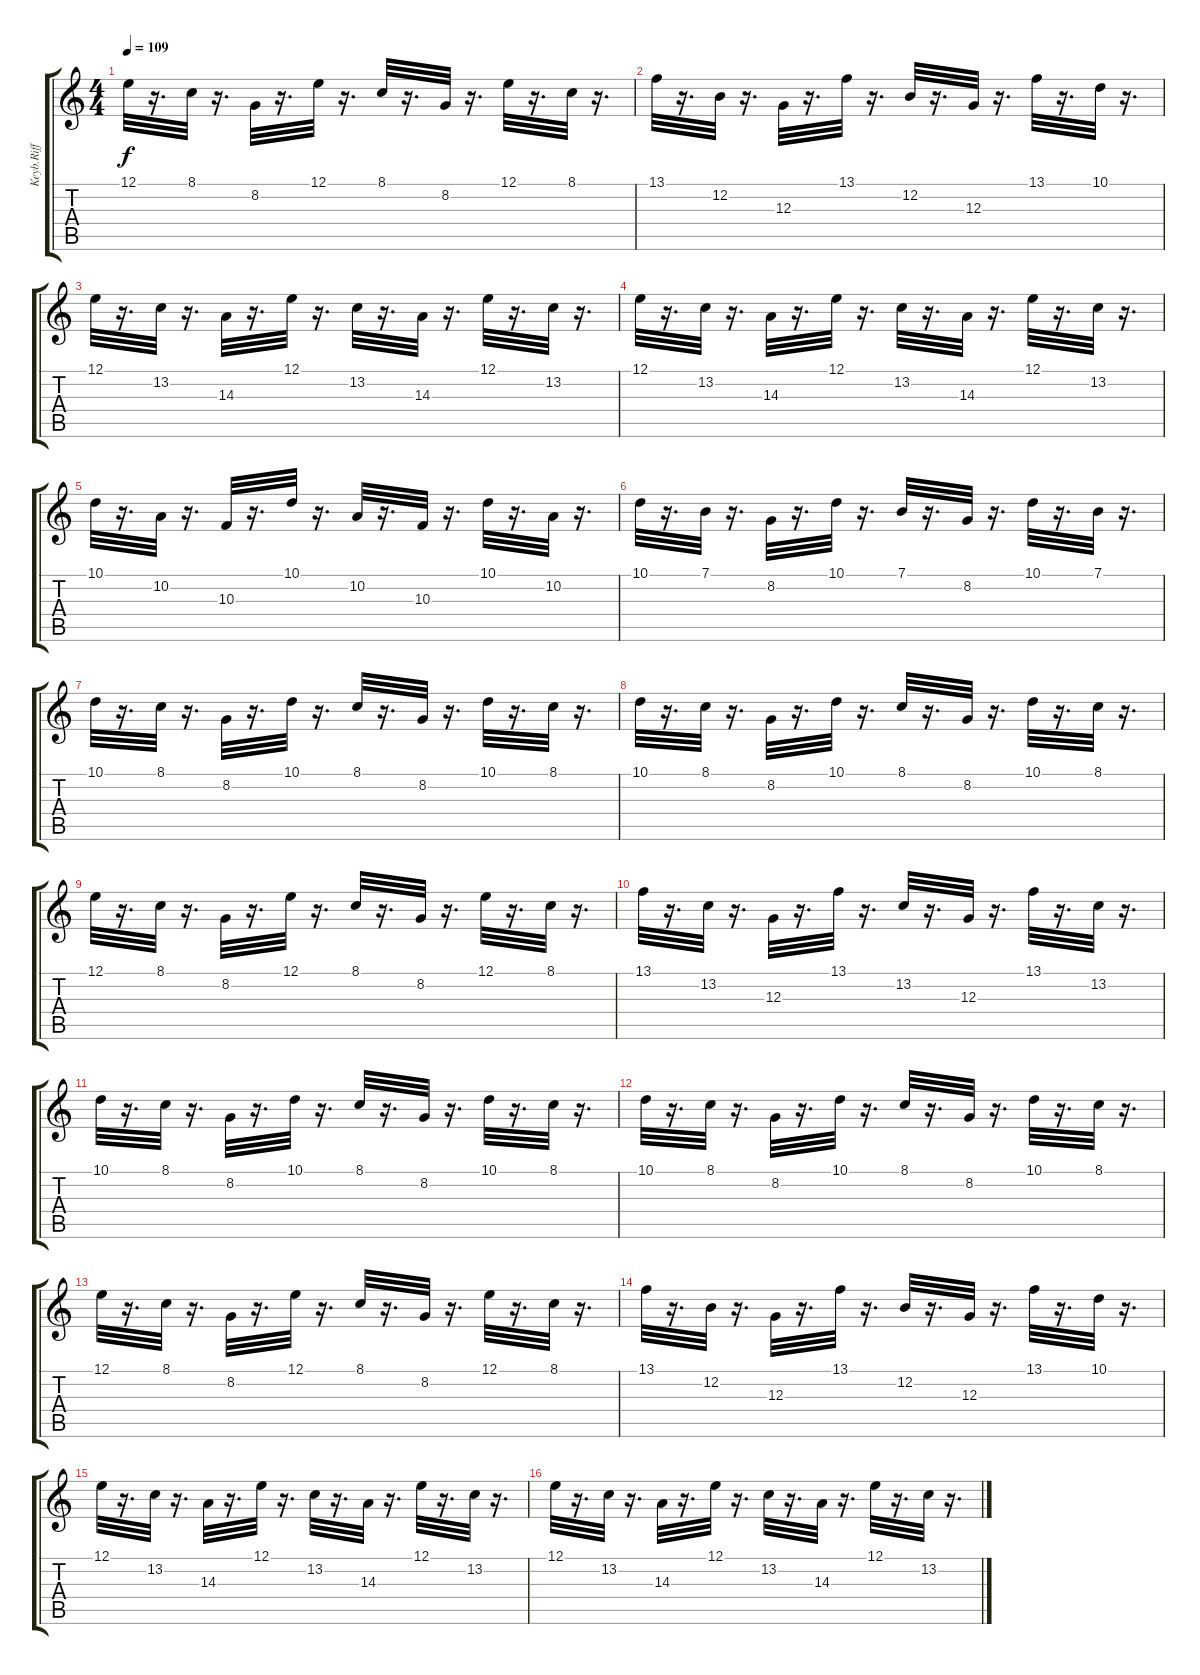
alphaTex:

\track ("Keyb.Riff" "Keyb.Riff") {instrument fx4atmosphere}
\staff {score tabs}
\tuning (E4 B3 G3 D3 A2 E2) {hide}
\ts (4 4)
\tempo 109
\clef g2
\ks c
12.1.32{dy f} r.16{d} 8.1.32 r.16{d} 8.2.32 r.16{d} 12.1.32 r.16{d} 8.1.32 r.16{d} 8.2.32 r.16{d} 12.1.32 r.16{d} 8.1.32 r.16{d} |
13.1.32 r.16{d} 12.2.32 r.16{d} 12.3.32 r.16{d} 13.1.32 r.16{d} 12.2.32 r.16{d} 12.3.32 r.16{d} 13.1.32 r.16{d} 10.1.32 r.16{d} |
12.1.32 r.16{d} 13.2.32 r.16{d} 14.3.32 r.16{d} 12.1.32 r.16{d} 13.2.32 r.16{d} 14.3.32 r.16{d} 12.1.32 r.16{d} 13.2.32 r.16{d} |
12.1.32 r.16{d} 13.2.32 r.16{d} 14.3.32 r.16{d} 12.1.32 r.16{d} 13.2.32 r.16{d} 14.3.32 r.16{d} 12.1.32 r.16{d} 13.2.32 r.16{d} |
10.1.32 r.16{d} 10.2.32 r.16{d} 10.3.32 r.16{d} 10.1.32 r.16{d} 10.2.32 r.16{d} 10.3.32 r.16{d} 10.1.32 r.16{d} 10.2.32 r.16{d} |
10.1.32 r.16{d} 7.1.32 r.16{d} 8.2.32 r.16{d} 10.1.32 r.16{d} 7.1.32 r.16{d} 8.2.32 r.16{d} 10.1.32 r.16{d} 7.1.32 r.16{d} |
10.1.32 r.16{d} 8.1.32 r.16{d} 8.2.32 r.16{d} 10.1.32 r.16{d} 8.1.32 r.16{d} 8.2.32 r.16{d} 10.1.32 r.16{d} 8.1.32 r.16{d} |
10.1.32 r.16{d} 8.1.32 r.16{d} 8.2.32 r.16{d} 10.1.32 r.16{d} 8.1.32 r.16{d} 8.2.32 r.16{d} 10.1.32 r.16{d} 8.1.32 r.16{d} |
12.1.32 r.16{d} 8.1.32 r.16{d} 8.2.32 r.16{d} 12.1.32 r.16{d} 8.1.32 r.16{d} 8.2.32 r.16{d} 12.1.32 r.16{d} 8.1.32 r.16{d} |
13.1.32 r.16{d} 13.2.32 r.16{d} 12.3.32 r.16{d} 13.1.32 r.16{d} 13.2.32 r.16{d} 12.3.32 r.16{d} 13.1.32 r.16{d} 13.2.32 r.16{d} |
10.1.32 r.16{d} 8.1.32 r.16{d} 8.2.32 r.16{d} 10.1.32 r.16{d} 8.1.32 r.16{d} 8.2.32 r.16{d} 10.1.32 r.16{d} 8.1.32 r.16{d} |
10.1.32 r.16{d} 8.1.32 r.16{d} 8.2.32 r.16{d} 10.1.32 r.16{d} 8.1.32 r.16{d} 8.2.32 r.16{d} 10.1.32 r.16{d} 8.1.32 r.16{d} |
12.1.32 r.16{d} 8.1.32 r.16{d} 8.2.32 r.16{d} 12.1.32 r.16{d} 8.1.32 r.16{d} 8.2.32 r.16{d} 12.1.32 r.16{d} 8.1.32 r.16{d} |
13.1.32 r.16{d} 12.2.32 r.16{d} 12.3.32 r.16{d} 13.1.32 r.16{d} 12.2.32 r.16{d} 12.3.32 r.16{d} 13.1.32 r.16{d} 10.1.32 r.16{d} |
12.1.32 r.16{d} 13.2.32 r.16{d} 14.3.32 r.16{d} 12.1.32 r.16{d} 13.2.32 r.16{d} 14.3.32 r.16{d} 12.1.32 r.16{d} 13.2.32 r.16{d} |
12.1.32 r.16{d} 13.2.32 r.16{d} 14.3.32 r.16{d} 12.1.32 r.16{d} 13.2.32 r.16{d} 14.3.32 r.16{d} 12.1.32 r.16{d} 13.2.32 r.16{d}
